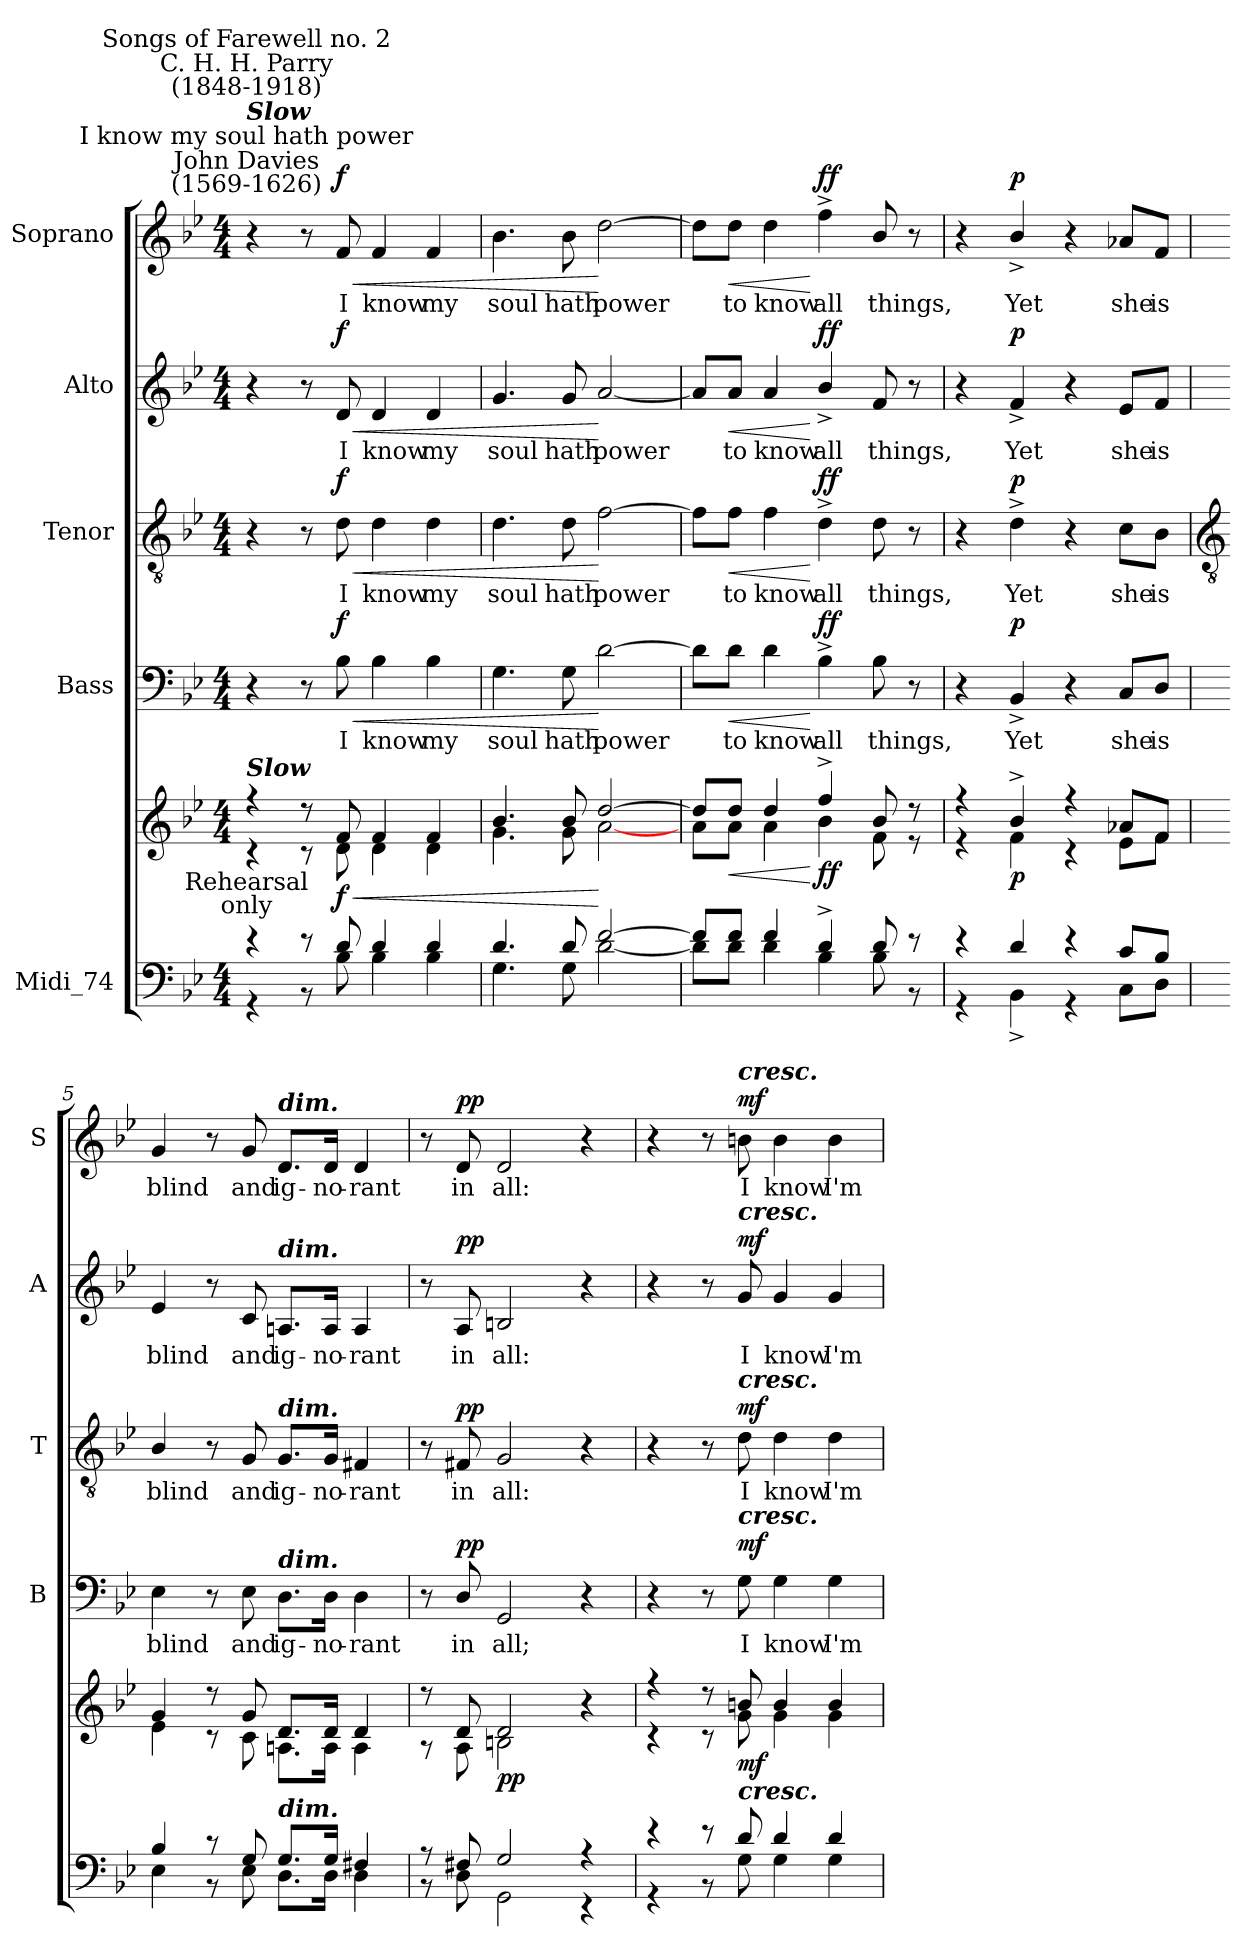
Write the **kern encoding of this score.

**kern	**kern	**dynam	**kern	**text	**dynam	**kern	**text	**dynam	**kern	**text	**dynam	**kern	**text	**dynam
*part5	*part5	*part5	*part4	*part4	*part4	*part3	*part3	*part3	*part2	*part2	*part2	*part1	*part1	*part1
*staff6	*staff5	*staff5/6	*staff4	*staff4	*staff4	*staff3	*staff3	*staff3	*staff2	*staff2	*staff2	*staff1	*staff1	*staff1
*I"Midi_74	*	*	*I"Bass	*	*	*I"Tenor	*	*	*I"Alto	*	*	*I"Soprano	*	*
*	*	*	*I'B	*	*	*I'T	*	*	*I'A	*	*	*I'S	*	*
*clefF4	*clefG2	*	*clefF4	*	*	*clefGv2	*	*	*clefG2	*	*	*clefG2	*	*
*k[b-e-]	*k[b-e-]	*	*k[b-e-]	*	*	*k[b-e-]	*	*	*k[b-e-]	*	*	*k[b-e-]	*	*
*B-:	*B-:	*	*B-:	*	*	*B-:	*	*	*B-:	*	*	*B-:	*	*
*M4/4	*M4/4	*	*M4/4	*	*	*M4/4	*	*	*M4/4	*	*	*M4/4	*	*
*MM60	*MM60	*	*MM60	*	*	*MM60	*	*	*MM60	*	*	*MM60	*	*
=1	=1	=1	=1	=1	=1	=1	=1	=1	=1	=1	=1	=1	=1	=1
*^	*^	*	*	*	*	*	*	*	*	*	*	*	*	*
!	!	!	!	!	!	!	!	!	!	!	!	!	!	!LO:TX:a:cj:t=John Davies\n(1569-1626)	!	!
!	!	!	!	!	!	!	!	!	!	!	!	!	!	!LO:TX:a:cj:t=I know my soul hath power	!	!
!	!	!	!	!	!	!	!	!	!	!	!	!	!	!LO:TX:a:Bi:t=Slow	!	!
!	!	!	!	!	!	!	!	!	!	!	!	!	!	!LO:TX:a:cj:t=C. H. H. Parry\n(1848-1918)	!	!
!	!	!	!	!	!	!	!	!	!	!	!	!	!	!LO:TX:a:cj:t=Songs of Farewell no. 2	!	!
!	!	!LO:TX:a:Bi:t=Slow	!	!	!	!	!	!	!	!	!	!	!	!	!	!
!	!	!LO:TX:b:cj:t=Rehearsal\nonly	!	!	!	!	!	!	!	!	!	!	!	!	!	!
4r	4r	4r	4r	.	4r	.	.	4r	.	.	4r	.	.	4r	.	.
8r	8r	8r	8r	.	8r	.	.	8r	.	.	8r	.	.	8r	.	.
!	!	!	!	!LO:HP:b	!	!LO:LY:b	!LO:HP:b	!	!LO:LY:b	!LO:HP:b	!	!LO:LY:b	!LO:HP:b	!	!LO:LY:b	!LO:HP:b
!	!	!	!	!LO:DY:n=1:b	!	!	!LO:DY:n=1:b	!	!	!LO:DY:n=1:b	!	!	!LO:DY:n=1:b	!	!	!LO:DY:n=1:b
8d/	8B-\	8f/	8d\	< f	8B-	I	< f	8d	I	< f	8d	I	< f	8f	I	< f
!	!	!	!	!	!	!LO:LY:b	!	!	!LO:LY:b	!	!	!LO:LY:b	!	!	!LO:LY:b	!
4d/	4B-\	4f/	4d\	.	4B-	know	.	4d	know	.	4d	know	.	4f	know	.
!	!	!	!	!	!	!LO:LY:b	!	!	!LO:LY:b	!	!	!LO:LY:b	!	!	!LO:LY:b	!
4d/	4B-\	4f/	4d\	.	4B-	my	.	4d	my	.	4d	my	.	4f	my	.
=2	=2	=2	=2	=2	=2	=2	=2	=2	=2	=2	=2	=2	=2	=2	=2	=2
!	!	!	!	!	!	!LO:LY:b	!	!	!LO:LY:b	!	!	!LO:LY:b	!	!	!LO:LY:b	!
4.d/	4.G\	4.b-/	4.g\	.	4.G	soul	.	4.d	soul	.	4.g	soul	.	4.b-	soul	.
!	!	!	!	!	!	!LO:LY:b	!	!	!LO:LY:b	!	!	!LO:LY:b	!	!	!LO:LY:b	!
8d/	8G\	8b-/	8g\	.	8G	hath	.	8d	hath	.	8g	hath	.	8b-	hath	.
!	!	!	!	!	!	!LO:LY:b	!	!	!LO:LY:b	!	!	!LO:LY:b	!	!	!LO:LY:b	!
[2f/	[2d\	[2dd/	[2a\	[	[2d	power	[	[2f	power	[	[2a	power	[	[2dd	power	[
=3	=3	=3	=3	=3	=3	=3	=3	=3	=3	=3	=3	=3	=3	=3	=3	=3
8f/L]	8d\L]	8dd/L]	8a\L	.	8d\L]	.	.	8f\L]	.	.	8a/L]	.	.	8dd\L]	.	.
!	!	!	!	!LO:HP:b	!	!LO:LY:b	!LO:HP:b	!	!LO:LY:b	!LO:HP:b	!	!LO:LY:b	!LO:HP:b	!	!LO:LY:b	!LO:HP:b
8f/J	8d\J	8dd/J	8a\J	<	8d\J	to	<	8f\J	to	<	8a/J	to	<	8dd\J	to	<
!	!	!	!	!	!	!LO:LY:b	!	!	!LO:LY:b	!	!	!LO:LY:b	!	!	!LO:LY:b	!
4f/	4d\	4dd/	4a\	.	4d	know	.	4f	know	.	4a	know	.	4dd	know	.
!	!	!	!	!LO:DY:n=1:b	!	!LO:LY:b	!LO:DY:n=1:b	!	!LO:LY:b	!LO:DY:n=1:b	!	!LO:LY:b	!LO:DY:n=1:b	!	!LO:LY:b	!LO:DY:n=1:b
4d^/	4B-\	4ff^/	4b-\	[ ff	4B-^	all	[ ff	4d^	all	[ ff	4b-^/	all	[ ff	4ff^	all	[ ff
!	!	!	!	!	!	!LO:LY:b	!	!	!LO:LY:b	!	!	!LO:LY:b	!	!	!LO:LY:b	!
8d/	8B-\	8b-/	8f\	.	8B-	things,	.	8d	things,	.	8f	things,	.	8b-/	things,	.
8r	8r	8r	8r	.	8r	.	.	8r	.	.	8r	.	.	8r	.	.
=4	=4	=4	=4	=4	=4	=4	=4	=4	=4	=4	=4	=4	=4	=4	=4	=4
4r	4r	4r	4r	.	4r	.	.	4r	.	.	4r	.	.	4r	.	.
!	!	!	!	!LO:DY:b	!	!LO:LY:b	!LO:DY:b	!	!LO:LY:b	!LO:DY:b	!	!LO:LY:b	!LO:DY:b	!	!LO:LY:b	!LO:DY:b
4d/	4BB-^\	4b-^/	4f\	p	4BB-^	Yet	p	4d^	Yet	p	4f^	Yet	p	4b-^/	Yet	p
4r	4r	4r	4r	.	4r	.	.	4r	.	.	4r	.	.	4r	.	.
!	!	!	!	!	!	!LO:LY:b	!	!	!LO:LY:b	!	!	!LO:LY:b	!	!	!LO:LY:b	!
8c/L	8C\L	8a-X/L	8e-\L	.	8C/L	she	.	8c\L	she	.	8e-/L	she	.	8a-X/L	she	.
!	!	!	!	!	!	!LO:LY:b	!	!	!LO:LY:b	!	!	!LO:LY:b	!	!	!LO:LY:b	!
8B-/J	8D\J	8f/J	8f\J	.	8D/J	is	.	8B-\J	is	.	8f/J	is	.	8f/J	is	.
!!LO:LB:g=z
=5	=5	=5	=5	=5	=5	=5	=5	=5	=5	=5	=5	=5	=5	=5	=5	=5
*	*	*	*	*	*	*	*	*clefGv2	*	*	*	*	*	*	*	*
!	!	!	!	!	!	!LO:LY:b	!	!	!LO:LY:b	!	!	!LO:LY:b	!	!	!LO:LY:b	!
4B-/	4E-\	4g/	4e-\	.	4E-	blind	.	4B-/	blind	.	4e-	blind	.	4g	blind	.
8r	8r	8r	8r	.	8r	.	.	8r	.	.	8r	.	.	8r	.	.
!	!	!	!	!	!	!LO:LY:b	!	!	!LO:LY:b	!	!	!LO:LY:b	!	!	!LO:LY:b	!
8G	8E-\	8g/	8c\	.	8E-	and	.	8G	and	.	8c	and	.	8g	and	.
!	!	!	!	!	!	!	!	!	!	!	!	!	!	!LO:TX:a:Bi:t=dim.	!	!
!	!	!	!	!	!	!	!	!	!	!	!LO:TX:a:Bi:t=dim.	!	!	!	!	!
!	!	!	!	!	!	!	!	!LO:TX:a:Bi:t=dim.	!	!	!	!	!	!	!	!
!	!	!	!	!	!LO:TX:a:Bi:t=dim.	!	!	!	!	!	!	!	!	!	!	!
!LO:TX:a:Bi:t=dim.	!	!	!	!	!	!	!	!	!	!	!	!	!	!	!	!
!	!	!	!	!	!	!LO:LY:b	!	!	!LO:LY:b	!	!	!LO:LY:b	!	!	!LO:LY:b	!
8.G/L	8.D\L	8.d/L	8.An\L	.	8.D\L	ig-	.	8.G/L	ig-	.	8.An/L	ig-	.	8.d/L	ig-	.
!	!	!	!	!	!	!LO:LY:b	!	!	!LO:LY:b	!	!	!LO:LY:b	!	!	!LO:LY:b	!
16G/J	16D\J	16d/J	16A\J	.	16D\Jk	-no-	.	16G/Jk	-no-	.	16A/Jk	-no-	.	16d/Jk	-no-	.
!	!	!	!	!	!	!LO:LY:b	!	!	!LO:LY:b	!	!	!LO:LY:b	!	!	!LO:LY:b	!
4F#X/	4D\	4d/	4A\	.	4D	-rant	.	4F#X	-rant	.	4A	-rant	.	4d	-rant	.
=6	=6	=6	=6	=6	=6	=6	=6	=6	=6	=6	=6	=6	=6	=6	=6	=6
8r	8r	8r	8r	.	8r	.	.	8r	.	.	8r	.	.	8r	.	.
!	!	!	!	!	!	!LO:LY:b	!LO:DY:b	!	!LO:LY:b	!LO:DY:b	!	!LO:LY:b	!LO:DY:b	!	!LO:LY:b	!LO:DY:b
8F#X/	8D\	8d/	8A\	.	8D/	in	pp	8F#X	in	pp	8A	in	pp	8d	in	pp
!	!	!	!	!LO:DY:b	!	!LO:LY:b	!	!	!LO:LY:b	!	!	!LO:LY:b	!	!	!LO:LY:b	!
2G/	2GG\	2d/	2Bn\	pp	2GG	all;	.	2G	all:	.	2Bn	all:	.	2d	all:	.
4r	4r	4r	4ryy	.	4r	.	.	4r	.	.	4r	.	.	4r	.	.
=7	=7	=7	=7	=7	=7	=7	=7	=7	=7	=7	=7	=7	=7	=7	=7	=7
4r	4r	4r	4r	.	4r	.	.	4r	.	.	4r	.	.	4r	.	.
8r	8r	8r	8r	.	8r	.	.	8r	.	.	8r	.	.	8r	.	.
!	!	!	!	!	!	!	!	!	!	!	!	!	!	!LO:TX:a:Bi:t=cresc.	!	!
!	!	!	!	!	!	!	!	!	!	!	!LO:TX:a:Bi:t=cresc.	!	!	!	!	!
!	!	!	!	!	!	!	!	!LO:TX:a:Bi:t=cresc.	!	!	!	!	!	!	!	!
!	!	!	!	!	!LO:TX:a:Bi:t=cresc.	!	!	!	!	!	!	!	!	!	!	!
!LO:TX:a:Bi:t=cresc.	!	!	!	!	!	!	!	!	!	!	!	!	!	!	!	!
!	!	!	!	!LO:DY:b	!	!LO:LY:b	!LO:DY:b	!	!LO:LY:b	!LO:DY:b	!	!LO:LY:b	!LO:DY:b	!	!LO:LY:b	!LO:DY:b
8d/	8G\	8bn/	8g\	mf	8G	I	mf	8d	I	mf	8g	I	mf	8bn	I	mf
!	!	!	!	!	!	!LO:LY:b	!	!	!LO:LY:b	!	!	!LO:LY:b	!	!	!LO:LY:b	!
4d/	4G\	4b/	4g\	.	4G	know	.	4d	know	.	4g	know	.	4b	know	.
!	!	!	!	!	!	!LO:LY:b	!	!	!LO:LY:b	!	!	!LO:LY:b	!	!	!LO:LY:b	!
4d/	4G\	4b/	4g\	.	4G	I'm	.	4d	I'm	.	4g	I'm	.	4b	I'm	.
*v	*v	*	*	*	*	*	*	*	*	*	*	*	*	*	*	*
*	*v	*v	*	*	*	*	*	*	*	*	*	*	*	*	*
=	=	=	=	=	=	=	=	=	=	=	=	=	=	=
*-	*-	*-	*-	*-	*-	*-	*-	*-	*-	*-	*-	*-	*-	*-
